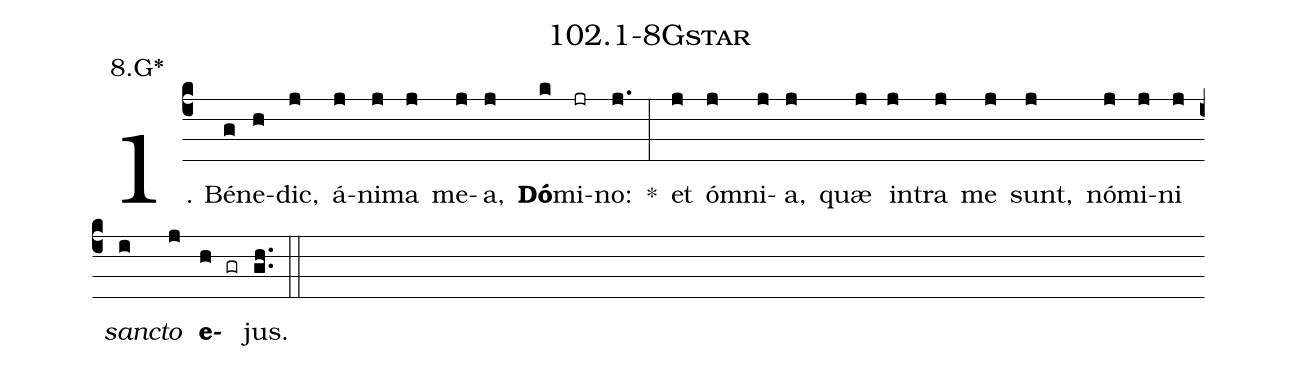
name: 102.1-8Gstar;
annotation: 8.G*;
%%
(c4)1. Bé(g)ne(h)dic,(j) á(j)ni(j)ma(j) me(j)a,(j) <b>Dó</b>(k)mi(jr)no:(j.) *(:) et(j) óm(j)ni(j)a,(j) quæ(j) in(j)tra(j) me(j) sunt,(j) nó(j)mi(j)ni(j) <i>sanc</i>(i)<i>to</i>(j) <b>e</b>(h gr)jus.(gh..) (::)
